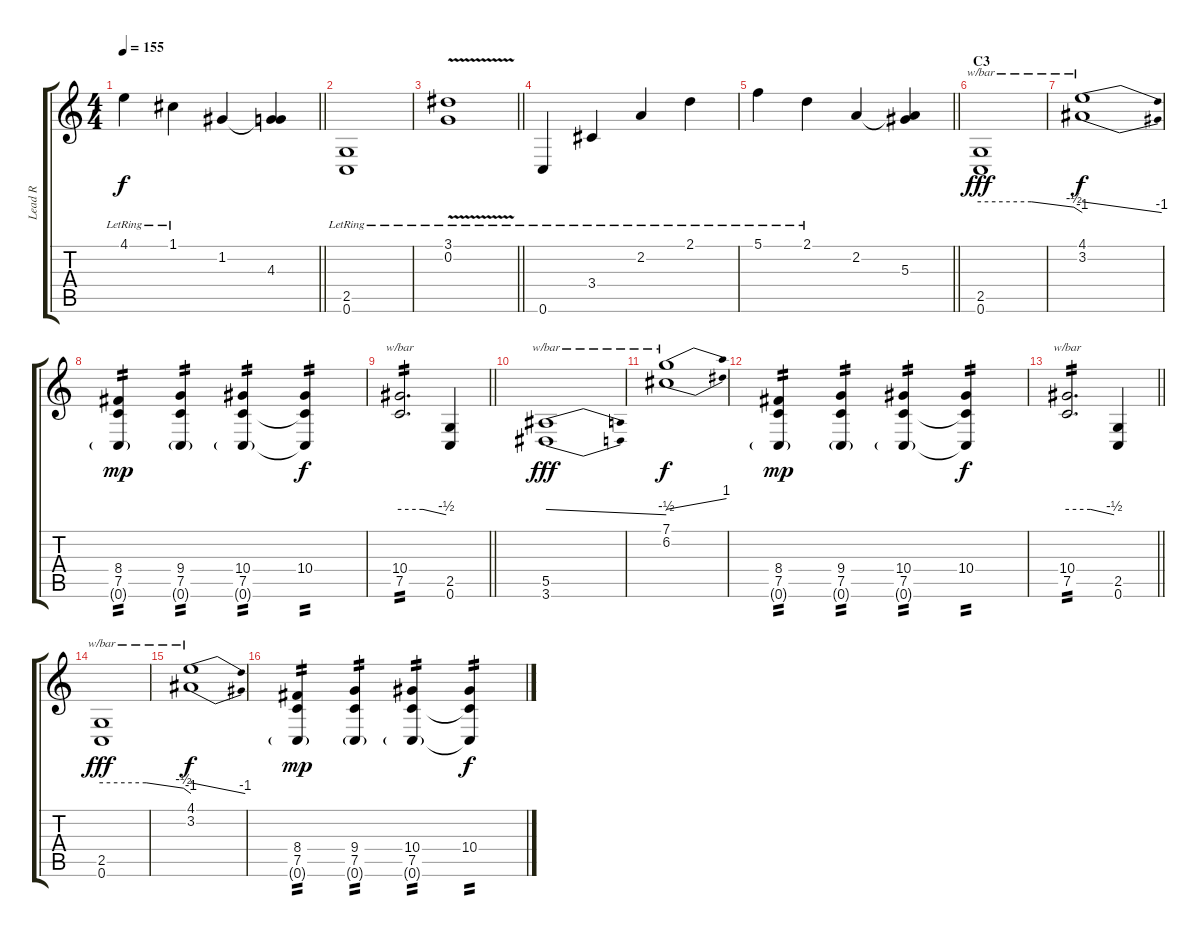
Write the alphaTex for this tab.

\track ("Lead R" "Lead R") {instrument overdrivenguitar}
\staff {score tabs}
\tuning (C4 G3 Eb3 Bb2 F2 C2) {hide}
\ts (4 4)
\tempo 155
\clef g2
\barLineRight lightlight
\ks c
4.1{lr}.4{dy f} 1.1{lr}.4 1.2.4 (1.2{t} 4.3).4 |
\section ("" "")
(2.5{lr} 0.6{lr}).1 |
\barLineRight lightlight
(3.1{v lr} 0.2{lr}).1 |
0.6{lr}.4 3.4{lr}.4 2.2{lr}.4 2.1{lr}.4 |
\barLineRight lightlight
5.1{lr}.4 2.1{lr}.4 2.2.4 (2.2{t} 5.3).4 |
\section ("" "C3")
(2.5 0.6).1{tbe (custom default 0 0 30 0 55 -2 60 -4) dy fff} |
(4.1 3.2).1{tbe (dive default 0 0 60 -4) dy f} |
(8.4 7.5 0.6{g}).4{tp 2 dy mp} (9.4 7.5 0.6{g}).4{tp 2} (10.4 7.5 0.6{g}).4{tp 2} (10.4 7.5{t} 0.6{t}).4{tp 2 dy f} |
\barLineRight lightlight
(10.4 7.5).2{d tbe (custom default 0 0 30 0 60 -2) tp 2} (2.5 0.6).4 |
\section ("" "")
(5.5 3.6).1{tbe (dive default 0 0 60 -2) dy fff} |
(7.1 6.2).1{tbe (dive default 0 0 60 4) dy f} |
(8.4 7.5 0.6{g}).4{tp 2 dy mp} (9.4 7.5 0.6{g}).4{tp 2} (10.4 7.5 0.6{g}).4{tp 2} (10.4 7.5{t} 0.6{t}).4{tp 2 dy f} |
\barLineRight lightlight
(10.4 7.5).2{d tbe (custom default 0 0 30 0 60 -2) tp 2} (2.5 0.6).4 |
\section ("" "")
(2.5 0.6).1{tbe (custom default 0 0 30 0 55 -2 60 -4) dy fff} |
(4.1 3.2).1{tbe (dive default 0 0 60 -4) dy f} |
(8.4 7.5 0.6{g}).4{tp 2 dy mp} (9.4 7.5 0.6{g}).4{tp 2} (10.4 7.5 0.6{g}).4{tp 2} (10.4 7.5{t} 0.6{t}).4{tp 2 dy f}
